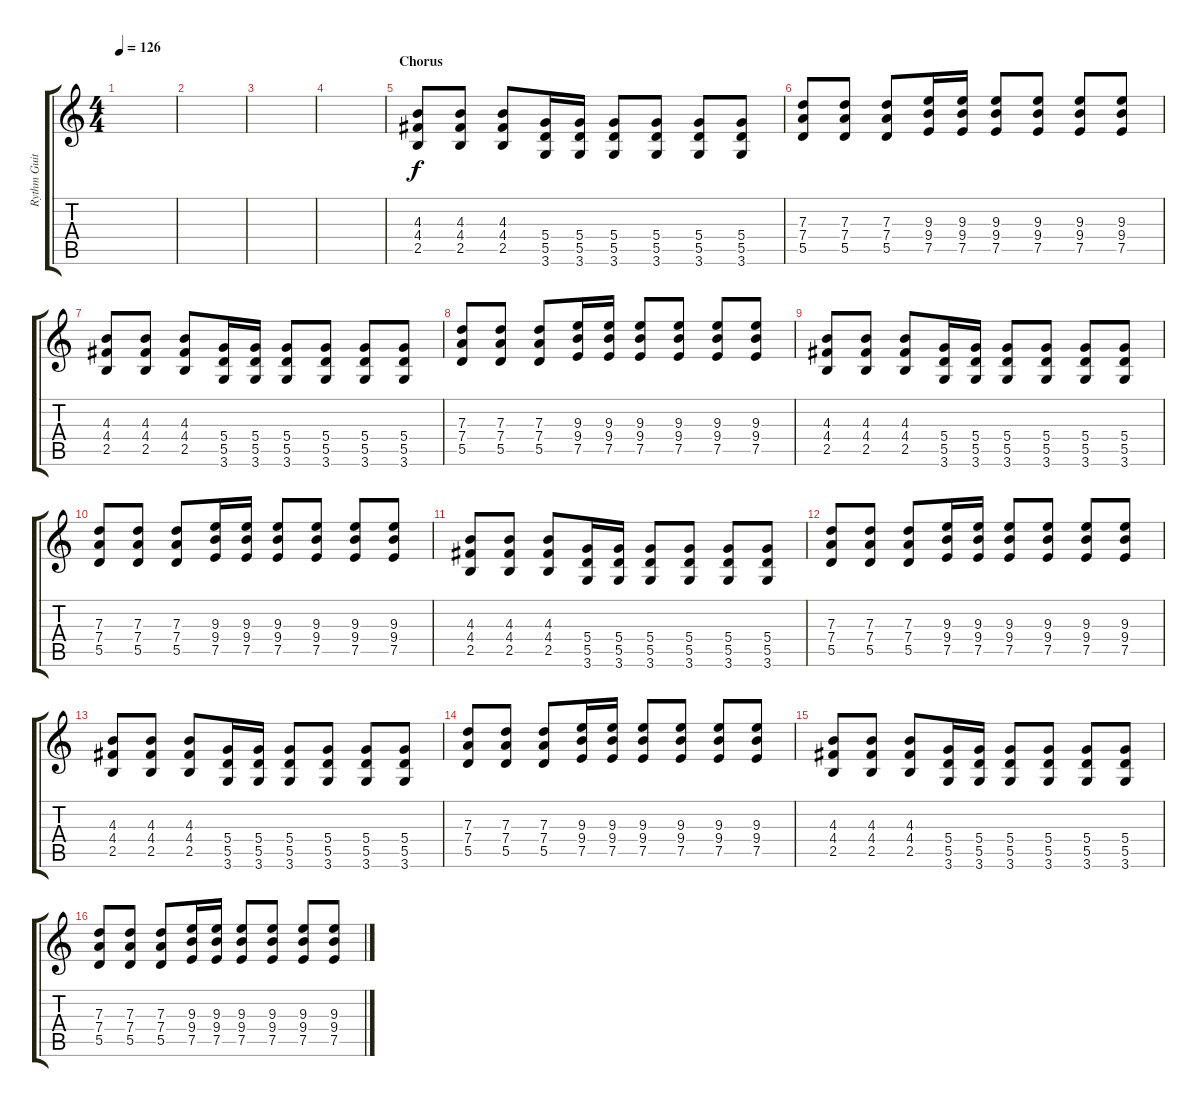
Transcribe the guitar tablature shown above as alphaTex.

\track ("Rythm Guitar" "Rythm Guit") {instrument distortionguitar}
\staff {score tabs}
\tuning (E4 B3 G3 D3 A2 E2) {hide}
\ts (4 4)
\tempo 126
\clef g2
\ks c
|
|
|
|
\section ("" "Chorus")
(4.3 4.4 2.5).8 (4.3 4.4 2.5).8 (4.3 4.4 2.5).8 (5.4 5.5 3.6).16 (5.4 5.5 3.6).16 (5.4 5.5 3.6).8 (5.4 5.5 3.6).8 (5.4 5.5 3.6).8 (5.4 5.5 3.6).8 |
(7.3 7.4 5.5).8 (7.3 7.4 5.5).8 (7.3 7.4 5.5).8 (9.3 9.4 7.5).16 (9.3 9.4 7.5).16 (9.3 9.4 7.5).8 (9.3 9.4 7.5).8 (9.3 9.4 7.5).8 (9.3 9.4 7.5).8 |
(4.3 4.4 2.5).8 (4.3 4.4 2.5).8 (4.3 4.4 2.5).8 (5.4 5.5 3.6).16 (5.4 5.5 3.6).16 (5.4 5.5 3.6).8 (5.4 5.5 3.6).8 (5.4 5.5 3.6).8 (5.4 5.5 3.6).8 |
(7.3 7.4 5.5).8 (7.3 7.4 5.5).8 (7.3 7.4 5.5).8 (9.3 9.4 7.5).16 (9.3 9.4 7.5).16 (9.3 9.4 7.5).8 (9.3 9.4 7.5).8 (9.3 9.4 7.5).8 (9.3 9.4 7.5).8 |
(4.3 4.4 2.5).8 (4.3 4.4 2.5).8 (4.3 4.4 2.5).8 (5.4 5.5 3.6).16 (5.4 5.5 3.6).16 (5.4 5.5 3.6).8 (5.4 5.5 3.6).8 (5.4 5.5 3.6).8 (5.4 5.5 3.6).8 |
(7.3 7.4 5.5).8 (7.3 7.4 5.5).8 (7.3 7.4 5.5).8 (9.3 9.4 7.5).16 (9.3 9.4 7.5).16 (9.3 9.4 7.5).8 (9.3 9.4 7.5).8 (9.3 9.4 7.5).8 (9.3 9.4 7.5).8 |
(4.3 4.4 2.5).8 (4.3 4.4 2.5).8 (4.3 4.4 2.5).8 (5.4 5.5 3.6).16 (5.4 5.5 3.6).16 (5.4 5.5 3.6).8 (5.4 5.5 3.6).8 (5.4 5.5 3.6).8 (5.4 5.5 3.6).8 |
(7.3 7.4 5.5).8 (7.3 7.4 5.5).8 (7.3 7.4 5.5).8 (9.3 9.4 7.5).16 (9.3 9.4 7.5).16 (9.3 9.4 7.5).8 (9.3 9.4 7.5).8 (9.3 9.4 7.5).8 (9.3 9.4 7.5).8 |
(4.3 4.4 2.5).8 (4.3 4.4 2.5).8 (4.3 4.4 2.5).8 (5.4 5.5 3.6).16 (5.4 5.5 3.6).16 (5.4 5.5 3.6).8 (5.4 5.5 3.6).8 (5.4 5.5 3.6).8 (5.4 5.5 3.6).8 |
(7.3 7.4 5.5).8 (7.3 7.4 5.5).8 (7.3 7.4 5.5).8 (9.3 9.4 7.5).16 (9.3 9.4 7.5).16 (9.3 9.4 7.5).8 (9.3 9.4 7.5).8 (9.3 9.4 7.5).8 (9.3 9.4 7.5).8 |
(4.3 4.4 2.5).8 (4.3 4.4 2.5).8 (4.3 4.4 2.5).8 (5.4 5.5 3.6).16 (5.4 5.5 3.6).16 (5.4 5.5 3.6).8 (5.4 5.5 3.6).8 (5.4 5.5 3.6).8 (5.4 5.5 3.6).8 |
(7.3 7.4 5.5).8 (7.3 7.4 5.5).8 (7.3 7.4 5.5).8 (9.3 9.4 7.5).16 (9.3 9.4 7.5).16 (9.3 9.4 7.5).8 (9.3 9.4 7.5).8 (9.3 9.4 7.5).8 (9.3 9.4 7.5).8
